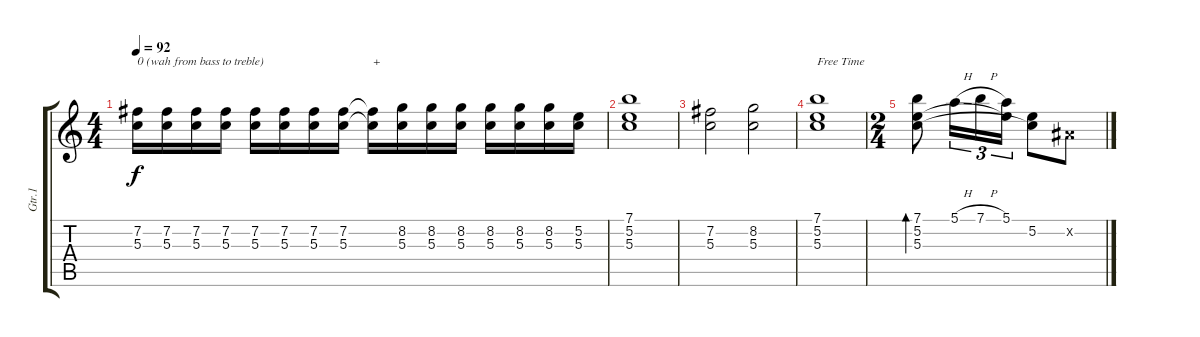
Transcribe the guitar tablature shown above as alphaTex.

\track ("Gtr.1" "Gtr.1") {instrument overdrivenguitar}
\staff {score tabs}
\tuning (E4 B3 G3 D3 A2 E2) {hide}
\ts (4 4)
\tempo 92
\clef g2
\ks c
(7.2 5.3).16{txt "0 (wah from bass to treble)" dy f} (7.2 5.3).16 (7.2 5.3).16 (7.2 5.3).16 (7.2 5.3).16 (7.2 5.3).16 (7.2 5.3).16 (7.2 5.3).16 (7.2{t} 5.3{t}).16{txt "+"} (8.2 5.3).16 (8.2 5.3).16 (8.2 5.3).16 (8.2 5.3).16 (8.2 5.3).16 (8.2 5.3).16 (5.2 5.3).16 |
(7.1 5.2 5.3).1 |
(7.2 5.3).2 (8.2 5.3).2 |
(7.1 5.2 5.3).1{txt "Free Time"} |
\ts (2 4)
(7.1 5.2 5.3).8{bd 240} 5.1{h}.16{tu (3 2)} 7.1{h}.16{tu (3 2)} (5.1 5.2{t}).16{tu (3 2)} (5.2 5.3{t}).8 -1.2{x}.8
